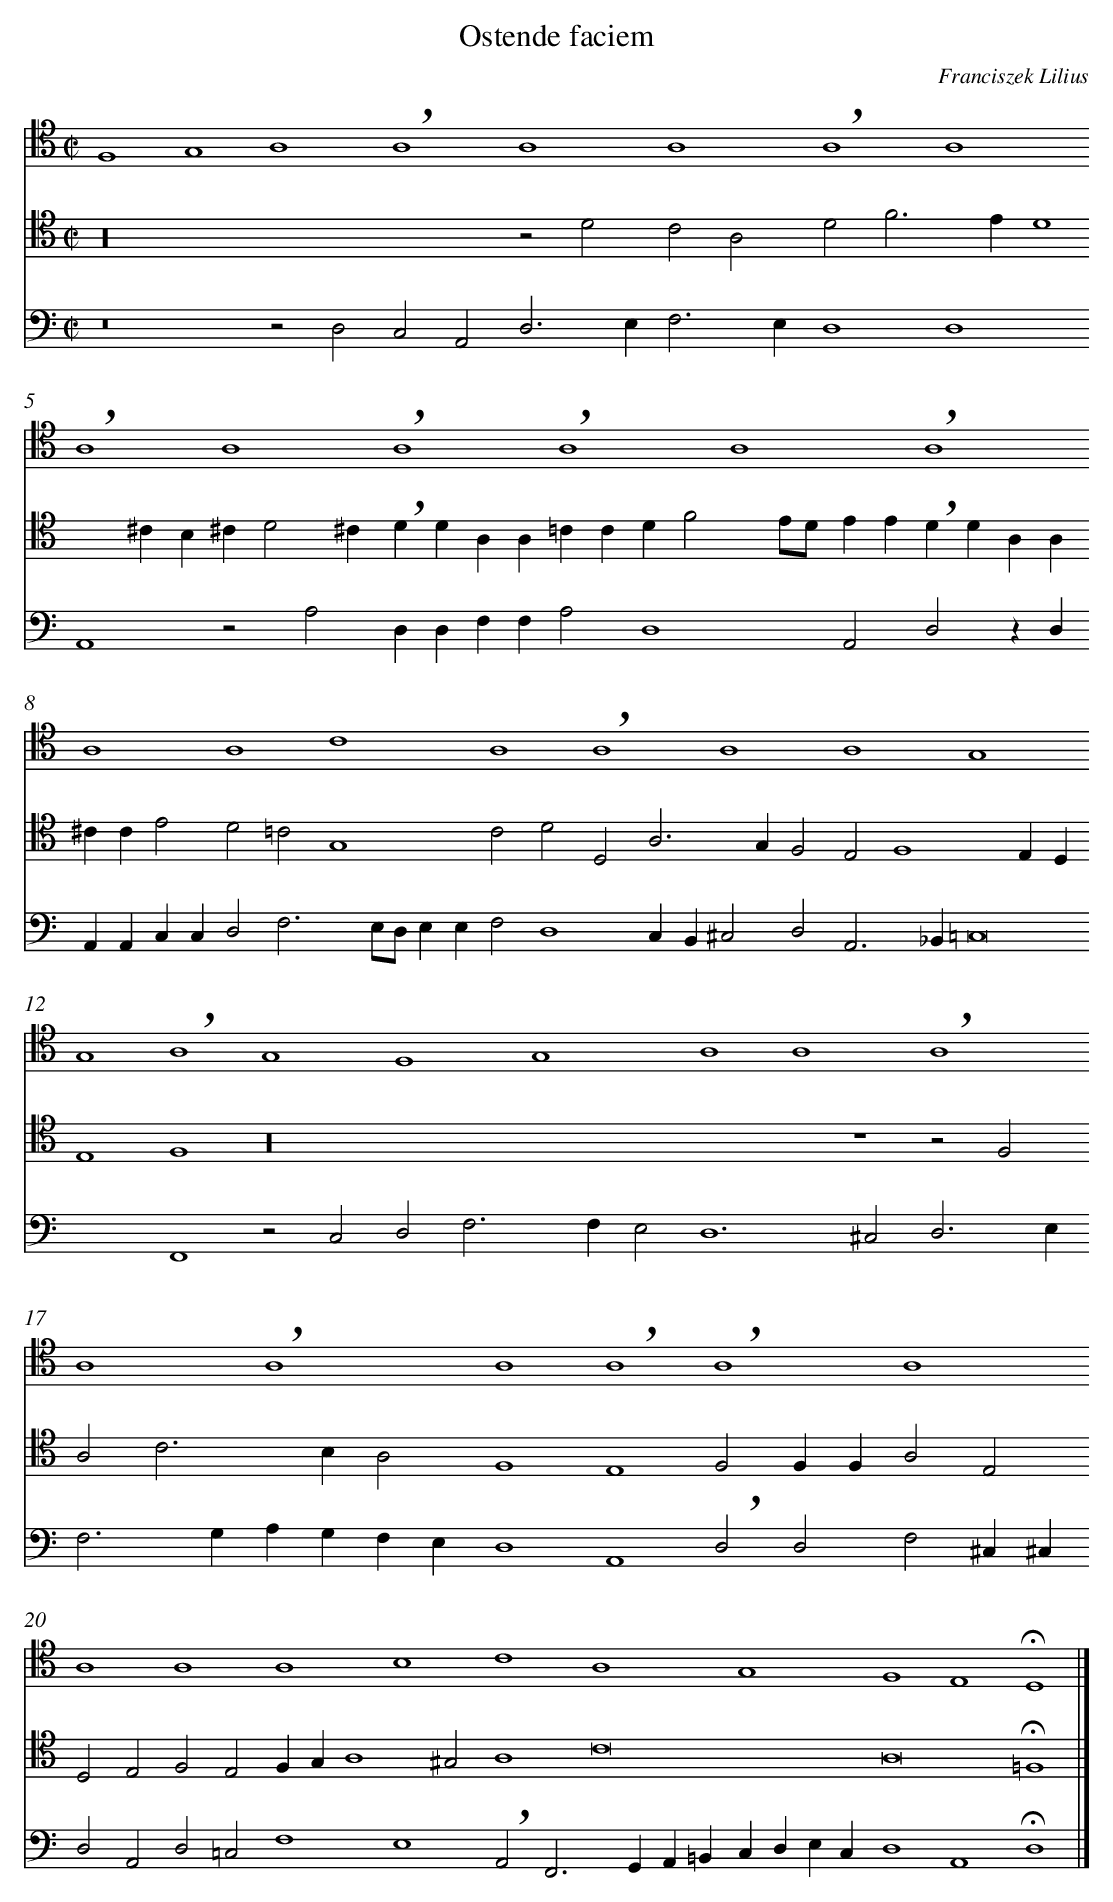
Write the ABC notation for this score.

X:1
T: Ostende faciem
C: Franciszek Lilius
L: 1/4
M: C|
V: 1 clef=tenor
V: 2 clef=tenor
V: 3 clef=bass
K: C
[V:1] F,4G,4 [|]
[V:2] z16 [|]
[V:3] z8 [|]
[V:1] A,4!breath!A,4 [|]
[V:2]  [|]
[V:3] z2D,2C,2A,,2 [|]
[V:1] A,4A,4 [|]
[V:2] z2D2C2A,2 [|]
[V:3] D,2>E,2F,3E, [|]
[V:1] !breath!A,4A,4 [|]
[V:2] D2F2>E2D4 [|]
[V:3] D,4D,4 [|]
[V:1] !breath!A,4A,4 [|]
[V:2] ^CB,^CD2^C [|]
[V:3] A,,4z2A,2 [|]
[V:1] !breath!A,4!breath!A,4 [|]
[V:2] !breath!DDA,A,=CCDF2 [|]
[V:3] D,D,F,F,A,2D,4 [|]
[V:1] A,4!breath!A,4 [|]
[V:2] E/D/EE!breath!DDA,A, [|]
[V:3] A,,2D,2zD, [|]
[V:1] A,4A,4 [|]
[V:2] ^CCE2D2=C2 [|]
[V:3] A,,A,,C,C,D,2F,3 [|]
[V:1] C4A,4 [|]
[V:2] G,4C2D2 [|]
[V:3] E,/D,/E,E,F,2D,4 [|]
[V:1] !breath!A,4A,4 [|]
[V:2] D,2A,2>G,2F,2 [|]
[V:3] C,B,,^C,2D,2 [|]
[V:1] A,4G,4 [|]
[V:2] E,2F,4E,D, [|]
[V:3] A,,2>_B,,2=C,8 [|]
[V:1] G,4!breath!A,4 [|]
[V:2] E,4F,4 [|]
[V:3] F,,4 [|]
[V:1] G,4F,4 [|]
[V:2] z16 [|]
[V:3] z2C,2D,2F,3 [|]
[V:1] G,4A,4 [|]
[V:2]  [|]
[V:3] F,E,2D,6 [|]
[V:1] A,4!breath!A,4 [|]
[V:2] z4z2F,2 [|]
[V:3] ^C,2D,3E, [|]
[V:1] A,4!breath!A,4 [|]
[V:2] A,2C2>B,2A,2 [|]
[V:3] F,2>G,2A,G,F,E, [|]
[V:1] A,4!breath!A,4 [|]
[V:2] F,4E,4 [|]
[V:3] D,4A,,4 [|]
[V:1] !breath!A,4A,4 [|]
[V:2] F,2F,F,A,2E,2 [|]
[V:3] !breath!D,2D,2F,2^C,^C, [|]
[V:1] A,4A,4 [|]
[V:2] D,2E,2F,2E,2 [|]
[V:3] D,2A,,2D,2=C,2 [|]
[V:1] A,4B,4 [|]
[V:2] F,G,A,4^G,2 [|]
[V:3] F,4E,4 [|]
[V:1] C4A,4 [|]
[V:2] A,4C8 [|]
[V:3] !breath!A,,2F,,2>G,,2A,,=B,, [|]
[V:1] G,4F,4 [|]
[V:2] A,8 [|]
[V:3] C,D,E,C,D,4 [|]
[V:1] E,4!fermata!D,4 |]
[V:2] !fermata!=F,4 |]
[V:3] A,,4!fermata!D,4 |]
